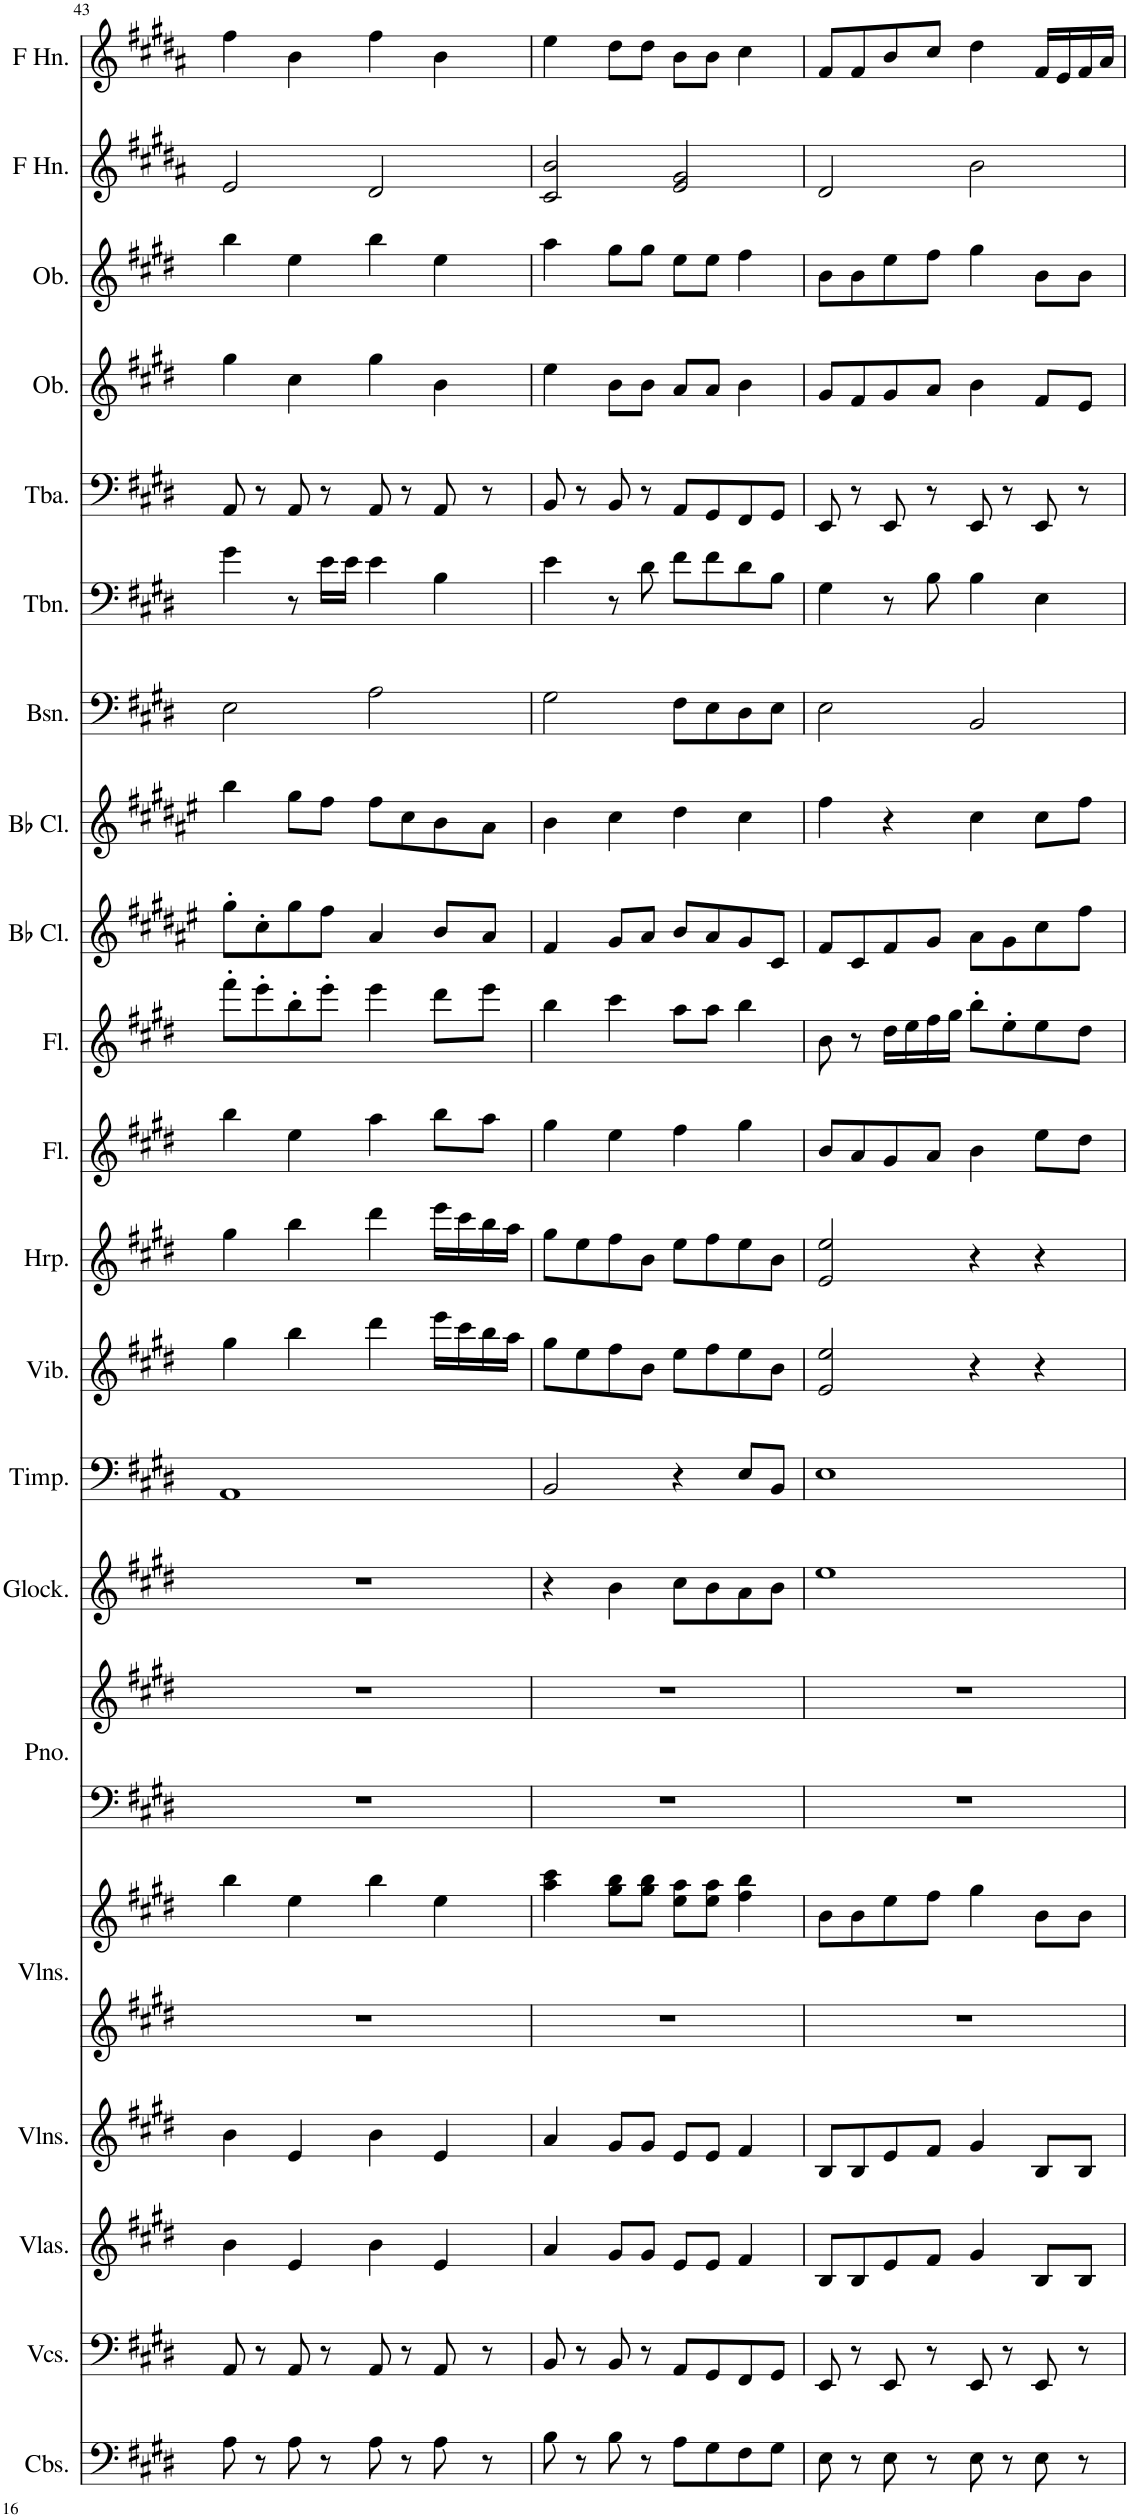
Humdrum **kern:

**kern	**kern	**kern	**kern	**kern	**kern	**kern	**kern	**kern	**kern	**kern	**kern	**kern	**kern	**kern	**kern	**kern	**kern	**kern	**kern	**kern	**kern	**kern
*part21	*part20	*part19	*part18	*part17	*part17	*part16	*part16	*part15	*part14	*part13	*part12	*part11	*part10	*part9	*part8	*part7	*part6	*part5	*part4	*part3	*part2	*part1
*staff23	*staff22	*staff21	*staff20	*staff19	*staff18	*staff17	*staff16	*staff15	*staff14	*staff13	*staff12	*staff11	*staff10	*staff9	*staff8	*staff7	*staff6	*staff5	*staff4	*staff3	*staff2	*staff1
*I"Contrabasses	*I"Violoncellos	*I"Violas	*I"Violins	*I"Violins	*	*I"Piano	*	*I"Glockenspiel	*I"Timpani	*I"Vibraphone	*I"Harp	*I"Flute	*I"Flute	*I"Bb Clarinet	*I"Bb Clarinet	*I"Bassoon	*I"Trombone	*I"Tuba	*I"Oboe	*I"Oboe	*I"Horn in F	*I"Horn in F
*I'Cbs.	*I'Vcs.	*I'Vlas.	*I'Vlns.	*I'Vlns.	*	*I'Pno.	*	*I'Glock.	*I'Timp.	*I'Vib.	*I'Hrp.	*I'Fl.	*I'Fl.	*I'Bb Cl.	*I'Bb Cl.	*I'Bsn.	*I'Tbn.	*I'Tba.	*I'Ob.	*I'Ob.	*	*
!!LO:PB:g=z
*clefF4	*clefF4	*clefG2	*clefG2	*clefG2	*clefG2	*clefF4	*clefG2	*clefG2	*clefF4	*clefG2	*clefG2	*clefG2	*clefG2	*clefG2	*clefG2	*clefF4	*clefF4	*clefF4	*clefG2	*clefG2	*clefG2	*clefG2
*Trd7c12	*	*	*	*	*	*	*	*Trd-14c-24	*	*	*	*	*	*Trd1c2	*Trd1c2	*	*	*	*	*	*Trd4c7	*Trd4c7
*k[f#c#g#d#]	*k[f#c#g#d#]	*k[f#c#g#d#]	*k[f#c#g#d#]	*k[f#c#g#d#]	*k[f#c#g#d#]	*k[f#c#g#d#]	*k[f#c#g#d#]	*k[f#c#g#d#]	*k[f#c#g#d#]	*k[f#c#g#d#]	*k[f#c#g#d#]	*k[f#c#g#d#]	*k[f#c#g#d#]	*k[f#c#g#d#a#e#]	*k[f#c#g#d#a#e#]	*k[f#c#g#d#]	*k[f#c#g#d#]	*k[f#c#g#d#]	*k[f#c#g#d#]	*k[f#c#g#d#]	*k[f#c#g#d#a#]	*k[f#c#g#d#a#]
*M4/4	*M4/4	*M4/4	*M4/4	*M4/4	*M4/4	*M4/4	*M4/4	*M4/4	*M4/4	*M4/4	*M4/4	*M4/4	*M4/4	*M4/4	*M4/4	*M4/4	*M4/4	*M4/4	*M4/4	*M4/4	*M4/4	*M4/4
=43	=43	=43	=43	=43	=43	=43	=43	=43	=43	=43	=43	=43	=43	=43	=43	=43	=43	=43	=43	=43	=43	=43
8A\	8AA/	4b\	4b\	1r	4bb\	1r	1r	1r	1AA	4gg#\	4gg#\	4bb\	8fff#'\L	8gg#'\L	4bb\	2E\	4g#\	8AA/	4gg#\	4bb\	2e/	4ff#\
8r	8r	.	.	.	.	.	.	.	.	.	.	.	8eee'\	8cc#'\	.	.	.	8r	.	.	.	.
8A\	8AA/	4e/	4e/	.	4ee\	.	.	.	.	4bb\	4bb\	4ee\	8bb'\	8gg#\	8gg#\L	.	8r	8AA/	4cc#\	4ee\	.	4b\
8r	8r	.	.	.	.	.	.	.	.	.	.	.	8eee'\J	8ff#\J	8ff#\J	.	16e\LL	8r	.	.	.	.
.	.	.	.	.	.	.	.	.	.	.	.	.	.	.	.	.	16e\JJ	.	.	.	.	.
8A\	8AA/	4b\	4b\	.	4bb\	.	.	.	.	4ddd#\	4ddd#\	4aa\	4eee\	4a#/	8ff#\L	2A\	4e\	8AA/	4gg#\	4bb\	2d#/	4ff#\
8r	8r	.	.	.	.	.	.	.	.	.	.	.	.	.	8cc#\	.	.	8r	.	.	.	.
8A\	8AA/	4e/	4e/	.	4ee\	.	.	.	.	16eee\LL	16eee\LL	8bb\L	8ddd#\L	8b/L	8b\	.	4B\	8AA/	4b\	4ee\	.	4b\
.	.	.	.	.	.	.	.	.	.	16ccc#\	16ccc#\	.	.	.	.	.	.	.	.	.	.	.
8r	8r	.	.	.	.	.	.	.	.	16bb\	16bb\	8aa\J	8eee\J	8a#/J	8a#\J	.	.	8r	.	.	.	.
.	.	.	.	.	.	.	.	.	.	16aa\JJ	16aa\JJ	.	.	.	.	.	.	.	.	.	.	.
=44	=44	=44	=44	=44	=44	=44	=44	=44	=44	=44	=44	=44	=44	=44	=44	=44	=44	=44	=44	=44	=44	=44
8B\	8BB/	4a/	4a/	1r	4aa\ 4ccc#\	1r	1r	4r	2BB/	8gg#\L	8gg#\L	4gg#\	4bb\	4f#/	4b\	2G#\	4e\	8BB/	4ee\	4aa\	2c#/ 2b/	4ee\
8r	8r	.	.	.	.	.	.	.	.	8ee\	8ee\	.	.	.	.	.	.	8r	.	.	.	.
8B\	8BB/	8g#/L	8g#/L	.	8gg#\ 8bb\L	.	.	4b\	.	8ff#\	8ff#\	4ee\	4ccc#\	8g#/L	4cc#\	.	8r	8BB/	8b\L	8gg#\L	.	8dd#\L
8r	8r	8g#/J	8g#/J	.	8gg#\ 8bb\J	.	.	.	.	8b\J	8b\J	.	.	8a#/J	.	.	8d#\	8r	8b\J	8gg#\J	.	8dd#\J
8A\L	8AA/L	8e/L	8e/L	.	8ee\ 8aa\L	.	.	8cc#\L	4r	8ee\L	8ee\L	4ff#\	8aa\L	8b/L	4dd#\	8F#\L	8f#\L	8AA/L	8a/L	8ee\L	2e/ 2g#/	8b\L
8G#\	8GG#/	8e/J	8e/J	.	8ee\ 8aa\J	.	.	8b\	.	8ff#\	8ff#\	.	8aa\J	8a#/	.	8E\	8f#\	8GG#/	8a/J	8ee\J	.	8b\J
8F#\	8FF#/	4f#/	4f#/	.	4ff#\ 4bb\	.	.	8a\	8E/L	8ee\	8ee\	4gg#\	4bb\	8g#/	4cc#\	8D#\	8d#\	8FF#/	4b\	4ff#\	.	4cc#\
8G#\J	8GG#/J	.	.	.	.	.	.	8b\J	8BB/J	8b\J	8b\J	.	.	8c#/J	.	8E\J	8B\J	8GG#/J	.	.	.	.
=45	=45	=45	=45	=45	=45	=45	=45	=45	=45	=45	=45	=45	=45	=45	=45	=45	=45	=45	=45	=45	=45	=45
8E\	8EE/	8B/L	8B/L	1r	8b\L	1r	1r	1ee	1E	2e/ 2ee/	2e/ 2ee/	8b/L	8b\	8f#/L	4ff#\	2E\	4G#\	8EE/	8g#/L	8b\L	2d#/	8f#/L
8r	8r	8B/	8B/	.	8b\	.	.	.	.	.	.	8a/	8r	8c#/	.	.	.	8r	8f#/	8b\	.	8f#/
8E\	8EE/	8e/	8e/	.	8ee\	.	.	.	.	.	.	8g#/	16dd#\LL	8f#/	4r	.	8r	8EE/	8g#/	8ee\	.	8b/
.	.	.	.	.	.	.	.	.	.	.	.	.	16ee\	.	.	.	.	.	.	.	.	.
8r	8r	8f#/J	8f#/J	.	8ff#\J	.	.	.	.	.	.	8a/J	16ff#\	8g#/J	.	.	8B\	8r	8a/J	8ff#\J	.	8cc#/J
.	.	.	.	.	.	.	.	.	.	.	.	.	16gg#\JJ	.	.	.	.	.	.	.	.	.
8E\	8EE/	4g#/	4g#/	.	4gg#\	.	.	.	.	4r	4r	4b\	8bb'\L	8a#\L	4cc#\	2BB/	4B\	8EE/	4b\	4gg#\	2b\	4dd#\
8r	8r	.	.	.	.	.	.	.	.	.	.	.	8ee'\	8g#\	.	.	.	8r	.	.	.	.
8E\	8EE/	8B/L	8B/L	.	8b\L	.	.	.	.	4r	4r	8ee\L	8ee\	8cc#\	8cc#\L	.	4E\	8EE/	8f#/L	8b\L	.	16f#/LL
.	.	.	.	.	.	.	.	.	.	.	.	.	.	.	.	.	.	.	.	.	.	16e/
8r	8r	8B/J	8B/J	.	8b\J	.	.	.	.	.	.	8dd#\J	8dd#\J	8ff#\J	8ff#\J	.	.	8r	8e/J	8b\J	.	16f#/
.	.	.	.	.	.	.	.	.	.	.	.	.	.	.	.	.	.	.	.	.	.	16a#/JJ
=	=	=	=	=	=	=	=	=	=	=	=	=	=	=	=	=	=	=	=	=	=	=
*-	*-	*-	*-	*-	*-	*-	*-	*-	*-	*-	*-	*-	*-	*-	*-	*-	*-	*-	*-	*-	*-	*-
